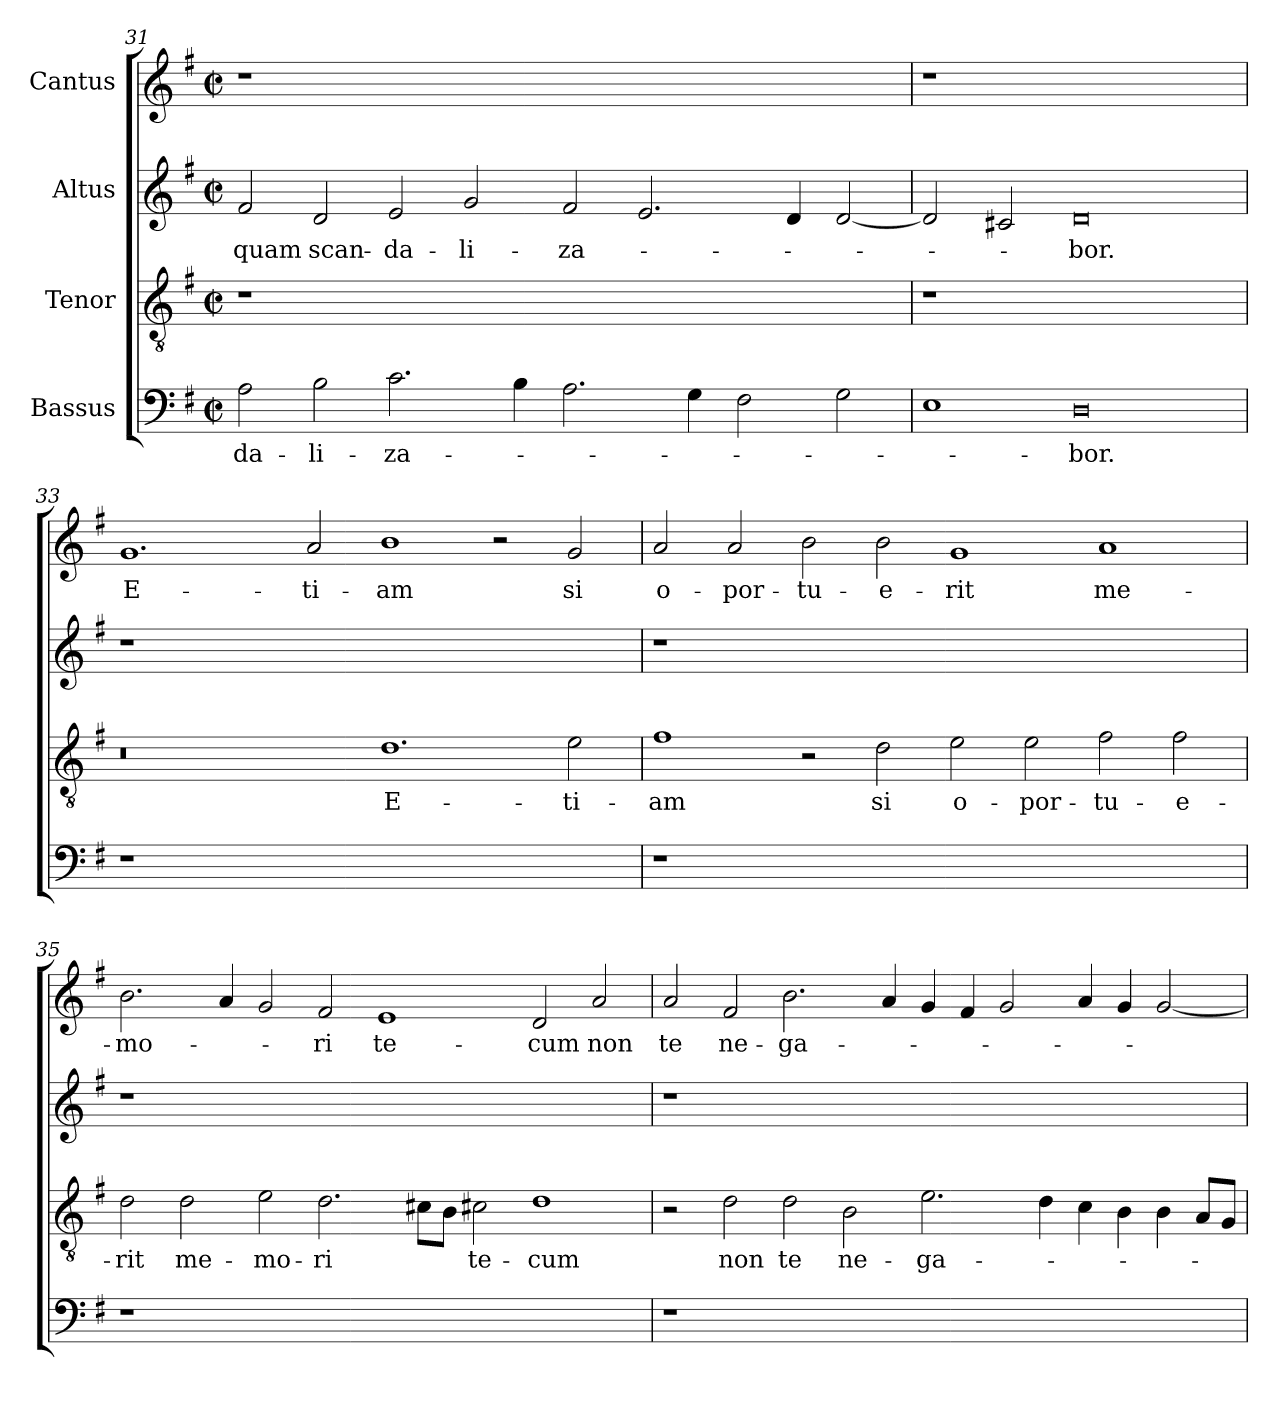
**kern	**text	**kern	**text	**kern	**text	**kern	**text
*part4	*part4	*part3	*part3	*part2	*part2	*part1	*part1
*staff4	*staff4	*staff3	*staff3	*staff2	*staff2	*staff1	*staff1
*I"Bassus	*	*I"Tenor	*	*I"Altus	*	*I"Cantus	*
*clefF4	*	*clefGv2	*	*clefG2	*	*clefG2	*
*k[f#]	*	*k[f#]	*	*k[f#]	*	*k[f#]	*
*G:	*	*G:	*	*G:	*	*G:	*
*M2/2	*	*M2/2	*	*M2/2	*	*M2/2	*
*met(c|)	*	*met(c|)	*	*met(c|)	*	*met(c|)	*
=31	=31	=31	=31	=31	=31	=31	=31
!	!LO:LY:b	!	!	!	!LO:LY:b	!	!
2A\	-da-	1r	.	2f#/	-quam	1r	.
!	!LO:LY:b	!	!	!	!LO:LY:b	!	!
2B\	-li-	.	.	2d/	scan-	.	.
!	!LO:LY:b	!	!	!	!LO:LY:b	!	!
2.c\	-za-	0.ryy	.	2e/	-da-	0.ryy	.
!	!	!	!	!	!LO:LY:b	!	!
.	.	.	.	2g/	-li-	.	.
4B\	.	.	.	.	.	.	.
!	!	!	!	!	!LO:LY:b	!	!
2.A\	.	.	.	2f#/	-za-	.	.
.	.	.	.	2.e/	.	.	.
4G\	.	.	.	.	.	.	.
2F#\	.	.	.	.	.	.	.
.	.	.	.	4d/	.	.	.
2G\	.	.	.	[2d/	.	.	.
!!LO:PB:g=z
=32	=32	=32	=32	=32	=32	=32	=32
1E	.	1r	.	2d/]	.	1r	.
.	.	.	.	2c#X/	.	.	.
!	!LO:LY:b	!	!	!	!LO:LY:b	!	!
0D	-bor.	0ryy	.	0d	-bor.	0ryy	.
=33	=33	=33	=33	=33	=33	=33	=33
!	!	!	!	!	!	!	!LO:LY:b
1r	.	0r	.	1r	.	1.g	E-
0.ryy	.	.	.	0.ryy	.	.	.
!	!	!	!	!	!	!	!LO:LY:b
.	.	.	.	.	.	2a/	-ti-
!	!	!	!LO:LY:b	!	!	!	!LO:LY:b
.	.	1.d	E-	.	.	1b	-am
.	.	.	.	.	.	2r	.
!	!	!	!LO:LY:b	!	!	!	!LO:LY:b
.	.	2e\	-ti-	.	.	2g/	si
=34	=34	=34	=34	=34	=34	=34	=34
!	!	!	!LO:LY:b	!	!	!	!LO:LY:b
1r	.	1f#	-am	1r	.	2a/	o-
!	!	!	!	!	!	!	!LO:LY:b
.	.	.	.	.	.	2a/	-por-
!	!	!	!	!	!	!	!LO:LY:b
0.ryy	.	2r	.	0.ryy	.	2b\	-tu-
!	!	!	!LO:LY:b	!	!	!	!LO:LY:b
.	.	2d\	si	.	.	2b\	-e-
!	!	!	!LO:LY:b	!	!	!	!LO:LY:b
.	.	2e\	o-	.	.	1g	-rit
!	!	!	!LO:LY:b	!	!	!	!
.	.	2e\	-por-	.	.	.	.
!	!	!	!LO:LY:b	!	!	!	!LO:LY:b
.	.	2f#\	-tu-	.	.	1a	me-
!	!	!	!LO:LY:b	!	!	!	!
.	.	2f#\	-e-	.	.	.	.
=35	=35	=35	=35	=35	=35	=35	=35
!	!	!	!LO:LY:b	!	!	!	!LO:LY:b
1r	.	2d\	-rit	1r	.	2.b\	-mo-
!	!	!	!LO:LY:b	!	!	!	!
.	.	2d\	me-	.	.	.	.
.	.	.	.	.	.	4a/	.
!	!	!	!LO:LY:b	!	!	!	!
0.ryy	.	2e\	-mo-	0.ryy	.	2g/	.
!	!	!	!LO:LY:b	!	!	!	!LO:LY:b
.	.	2.d\	-ri	.	.	2f#/	-ri
!	!	!	!	!	!	!	!LO:LY:b
.	.	.	.	.	.	1e	te-
.	.	8c#X\L	.	.	.	.	.
.	.	8B\J	.	.	.	.	.
!	!	!	!LO:LY:b	!	!	!	!
.	.	2c#X\	te-	.	.	.	.
!	!	!	!LO:LY:b	!	!	!	!LO:LY:b
.	.	1d	-cum	.	.	2d/	-cum
!	!	!	!	!	!	!	!LO:LY:b
.	.	.	.	.	.	2a/	non
=36	=36	=36	=36	=36	=36	=36	=36
!	!	!	!	!	!	!	!LO:LY:b
1r	.	2r	.	1r	.	2a/	te
!	!	!	!LO:LY:b	!	!	!	!LO:LY:b
.	.	2d\	non	.	.	2f#/	ne-
!	!	!	!LO:LY:b	!	!	!	!LO:LY:b
0.ryy	.	2d\	te	0.ryy	.	2.b\	-ga-
!	!	!	!LO:LY:b	!	!	!	!
.	.	2B\	ne-	.	.	.	.
.	.	.	.	.	.	4a/	.
!	!	!	!LO:LY:b	!	!	!	!
.	.	2.e\	-ga-	.	.	4g/	.
.	.	.	.	.	.	4f#/	.
.	.	.	.	.	.	2g/	.
.	.	4d\	.	.	.	.	.
.	.	4c\	.	.	.	4a/	.
.	.	4B\	.	.	.	4g/	.
.	.	4B\	.	.	.	[2g/	.
.	.	8A/L	.	.	.	.	.
.	.	8G/J	.	.	.	.	.
=	=	=	=	=	=	=	=
*-	*-	*-	*-	*-	*-	*-	*-
